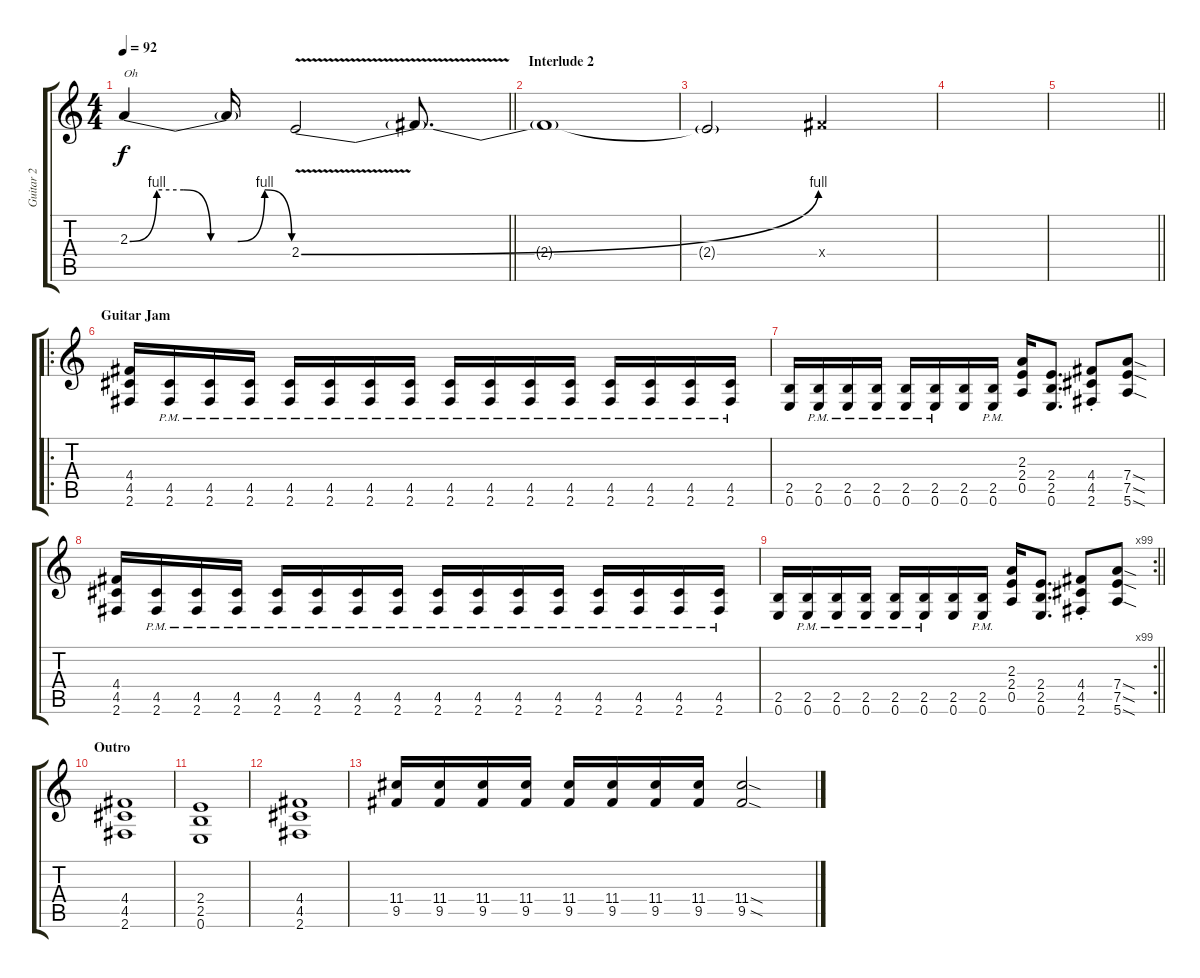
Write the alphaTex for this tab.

\track ("Guitar 2" "Guitar 2") {instrument distortionguitar}
\staff {score tabs}
\tuning (E4 B3 G3 D3 A2 E2) {hide}
\ts (4 4)
\tempo 92
\clef g2
\barLineRight lightlight
\ks c
2.3{be (custom 0 0 10 4 20 4 30 0 40 0 50 4 60 0)}.4{txt "Oh" dy f} 2.3{t}.16 2.4{be (bend 0 0 60 4) v}.2 2.4{t}.8{d} |
\section ("" "Interlude 2")
2.4{t}.1 |
2.4{t}.2 4.4{x}.2 |
|
\barLineRight lightlight
|
\ro
\section ("" "Guitar Jam")
(4.4 4.5 2.6).16 (4.5{pm} 2.6{pm}).16 (4.5{pm} 2.6{pm}).16 (4.5{pm} 2.6{pm}).16 (4.5{pm} 2.6{pm}).16 (4.5{pm} 2.6{pm}).16 (4.5{pm} 2.6{pm}).16 (4.5{pm} 2.6{pm}).16 (4.5{pm} 2.6{pm}).16 (4.5{pm} 2.6{pm}).16 (4.5{pm} 2.6{pm}).16 (4.5{pm} 2.6{pm}).16 (4.5{pm} 2.6{pm}).16 (4.5{pm} 2.6{pm}).16 (4.5{pm} 2.6{pm}).16 (4.5{pm} 2.6{pm}).16 |
(2.5 0.6).16 (2.5{pm} 0.6{pm}).16 (2.5{pm} 0.6{pm}).16 (2.5{pm} 0.6{pm}).16 (2.5{pm} 0.6{pm}).16 (2.5{pm} 0.6{pm}).16 (2.5 0.6).16 (2.5{pm} 0.6{pm}).16 (2.3 2.4 0.5).16 (2.4 2.5 0.6).8{d} (4.4{st} 4.5{st} 2.6{st}).8 (7.4{sod} 7.5{sod} 5.6{sod}).8 |
(4.4 4.5 2.6).16 (4.5{pm} 2.6{pm}).16 (4.5{pm} 2.6{pm}).16 (4.5{pm} 2.6{pm}).16 (4.5{pm} 2.6{pm}).16 (4.5{pm} 2.6{pm}).16 (4.5{pm} 2.6{pm}).16 (4.5{pm} 2.6{pm}).16 (4.5{pm} 2.6{pm}).16 (4.5{pm} 2.6{pm}).16 (4.5{pm} 2.6{pm}).16 (4.5{pm} 2.6{pm}).16 (4.5{pm} 2.6{pm}).16 (4.5{pm} 2.6{pm}).16 (4.5{pm} 2.6{pm}).16 (4.5{pm} 2.6{pm}).16 |
\rc 99
\barLineRight lightlight
(2.5 0.6).16 (2.5{pm} 0.6{pm}).16 (2.5{pm} 0.6{pm}).16 (2.5{pm} 0.6{pm}).16 (2.5{pm} 0.6{pm}).16 (2.5{pm} 0.6{pm}).16 (2.5 0.6).16 (2.5{pm} 0.6{pm}).16 (2.3 2.4 0.5).16 (2.4 2.5 0.6).8{d} (4.4{st} 4.5{st} 2.6{st}).8 (7.4{sod} 7.5{sod} 5.6{sod}).8 |
\section ("" "Outro")
(4.4 4.5 2.6).1 |
(2.4 2.5 0.6).1 |
(4.4 4.5 2.6).1 |
(11.4 9.5).16 (11.4 9.5).16 (11.4 9.5).16 (11.4 9.5).16 (11.4 9.5).16 (11.4 9.5).16 (11.4 9.5).16 (11.4 9.5).16 (11.4{sod} 9.5{sod}).2
